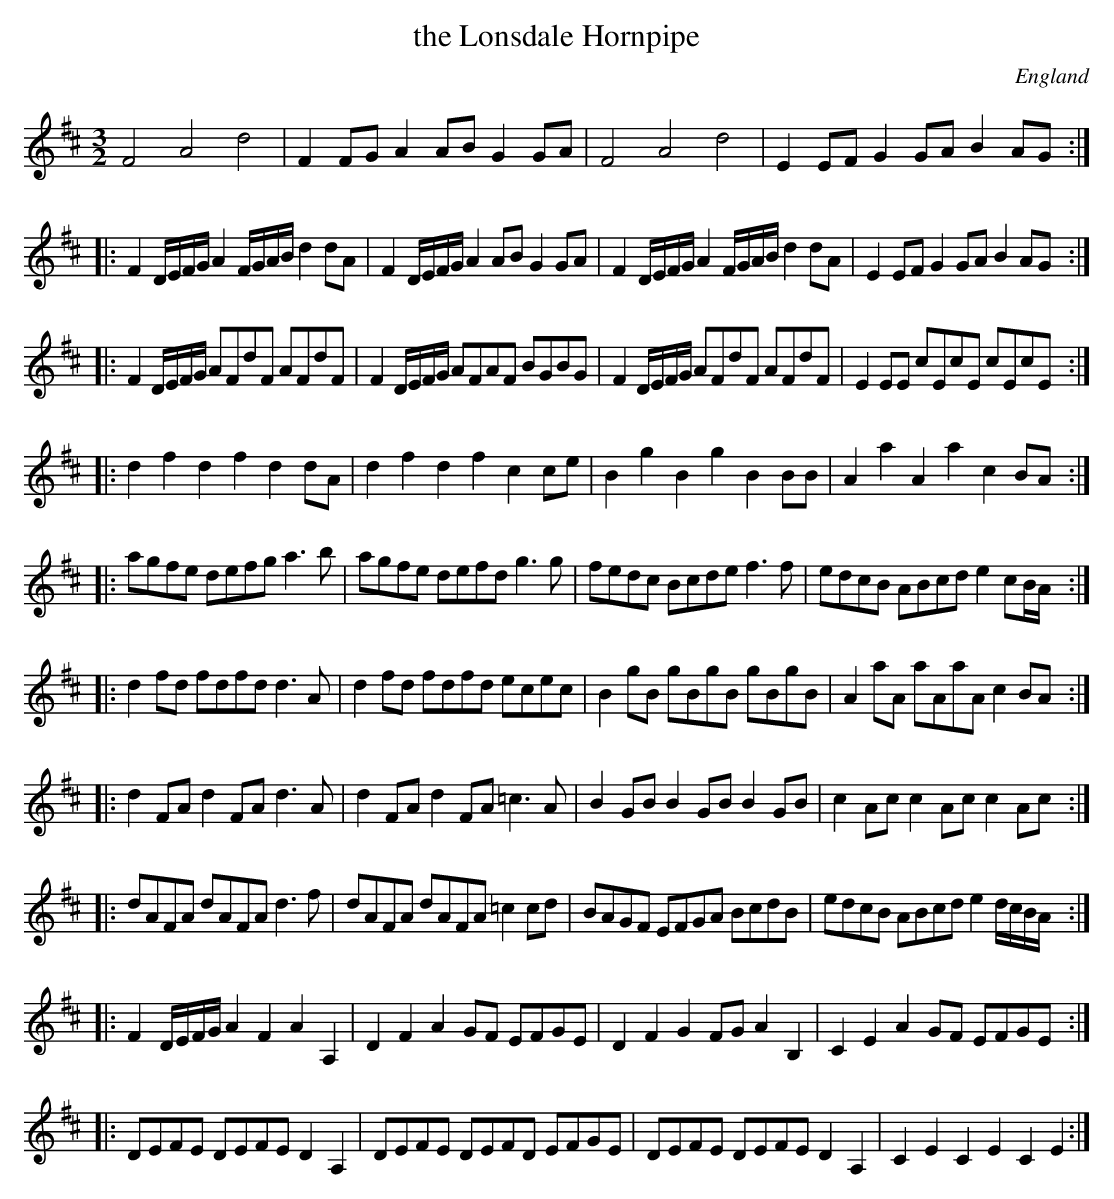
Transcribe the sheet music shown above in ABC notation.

X:1
T:the Lonsdale Hornpipe
M:3/2
O:England
K:D major
F4 A4 d4| F2FG A2AB G2GA| F4 A4 d4| E2EF G2GA B2AG::
F2D/E/F/G/ A2F/G/A/B/ d2dA| F2D/E/F/G/ A2AB G2GA|\
F2D/E/F/G/ A2F/G/A/B/ d2dA| E2EF G2GA B2AG::
F2D/E/F/G/ AFdF AFdF| F2D/E/F/G/ AFAF BGBG|\
F2D/E/F/G/ AFdF AFdF| E2EE cEcE cEcE::
d2f2 d2f2 d2dA| d2f2 d2f2 c2ce| B2g2 B2g2 B2BB| A2a2 A2a2 c2BA::
agfe defg a3b| agfe defd g3g| fedc Bcde f3f| edcB ABcd e2cB/A/::
d2fd fdfd d3A| d2fd fdfd ecec| B2gB gBgB gBgB| A2aA aAaA c2BA::
d2FA d2FA d3A| d2FA d2FA =c3A| B2GB B2GB B2GB| c2Ac c2Ac c2Ac::
dAFA dAFA d3f| dAFA dAFA =c2cd| BAGF EFGA BcdB| edcB ABcd e2d/c/B/A/::
F2D/E/F/G/ A2F2 A2A,2| D2F2 A2GF EFGE| D2F2 G2FG A2B,2| C2E2 A2GF EFGE::
DEFE DEFE D2A,2| DEFE DEFD EFGE| DEFE DEFE D2A,2| C2E2 C2E2 C2E2:|
